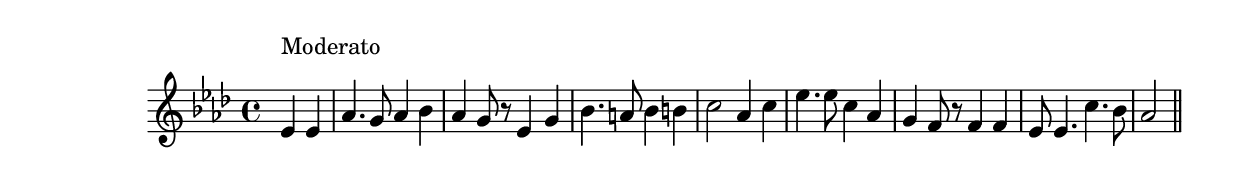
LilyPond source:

\version "2.19.49"
%{\header {
  title = "Out of Work"
  composer = "Alice Hawthorne" % 1877
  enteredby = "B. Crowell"
}%}
\score{{\key as \major
\time 4/4
%{\tempo 4=90
%}\relative f' {
  \partial 2
  es4^\markup{\column { "Moderato" " " }} es |
  as4. g8 as4 bes | as4 g8 r es4 g | bes4. a8 bes4 b |
  c2 as4 c | es4. es8 c4 as | g f8 r f4 f | es8 es4. c'4. bes8 | as2
  \bar "||"
}

}}